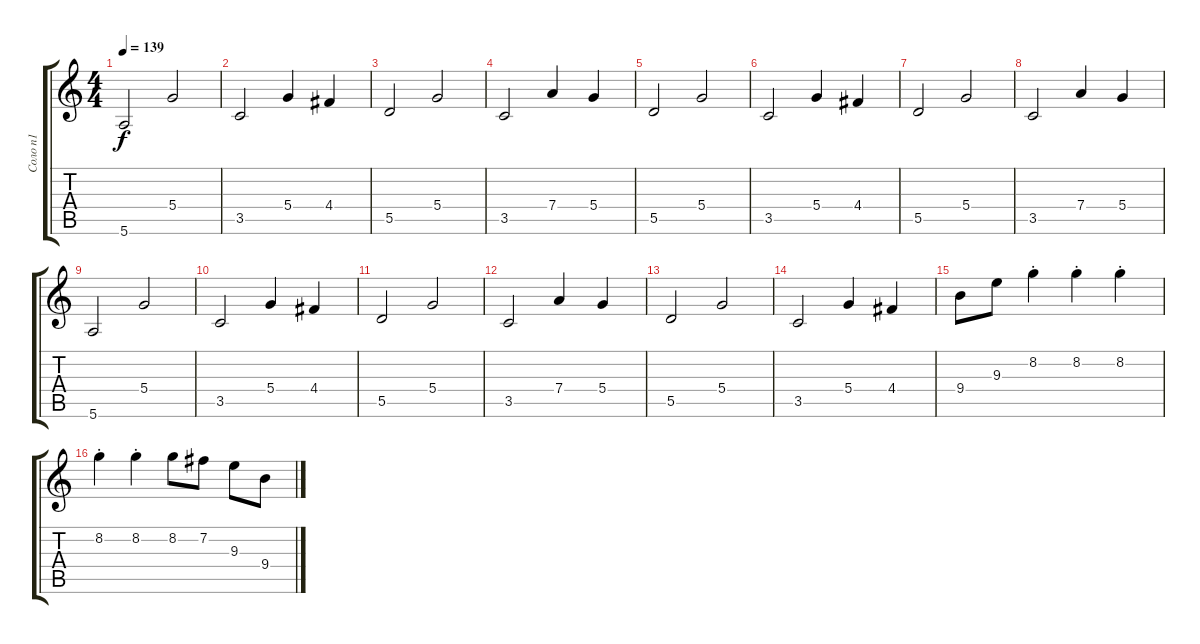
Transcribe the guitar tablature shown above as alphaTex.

\track ("Соло п1" "Соло п1") {instrument distortionguitar}
\staff {score tabs}
\tuning (E4 B3 G3 D3 A2 E2) {hide}
\ts (4 4)
\tempo 139
\clef g2
\ks c
5.6.2{dy f} 5.4.2 |
3.5.2 5.4.4 4.4.4 |
5.5.2 5.4.2 |
3.5.2 7.4.4 5.4.4 |
5.5.2 5.4.2 |
3.5.2 5.4.4 4.4.4 |
5.5.2 5.4.2 |
3.5.2 7.4.4 5.4.4 |
5.6.2 5.4.2 |
3.5.2 5.4.4 4.4.4 |
5.5.2 5.4.2 |
3.5.2 7.4.4 5.4.4 |
5.5.2 5.4.2 |
3.5.2 5.4.4 4.4.4 |
9.4.8 9.3.8 8.2{st}.4 8.2{st}.4 8.2{st}.4 |
8.2{st}.4 8.2{st}.4 8.2.8 7.2.8 9.3.8 9.4.8
